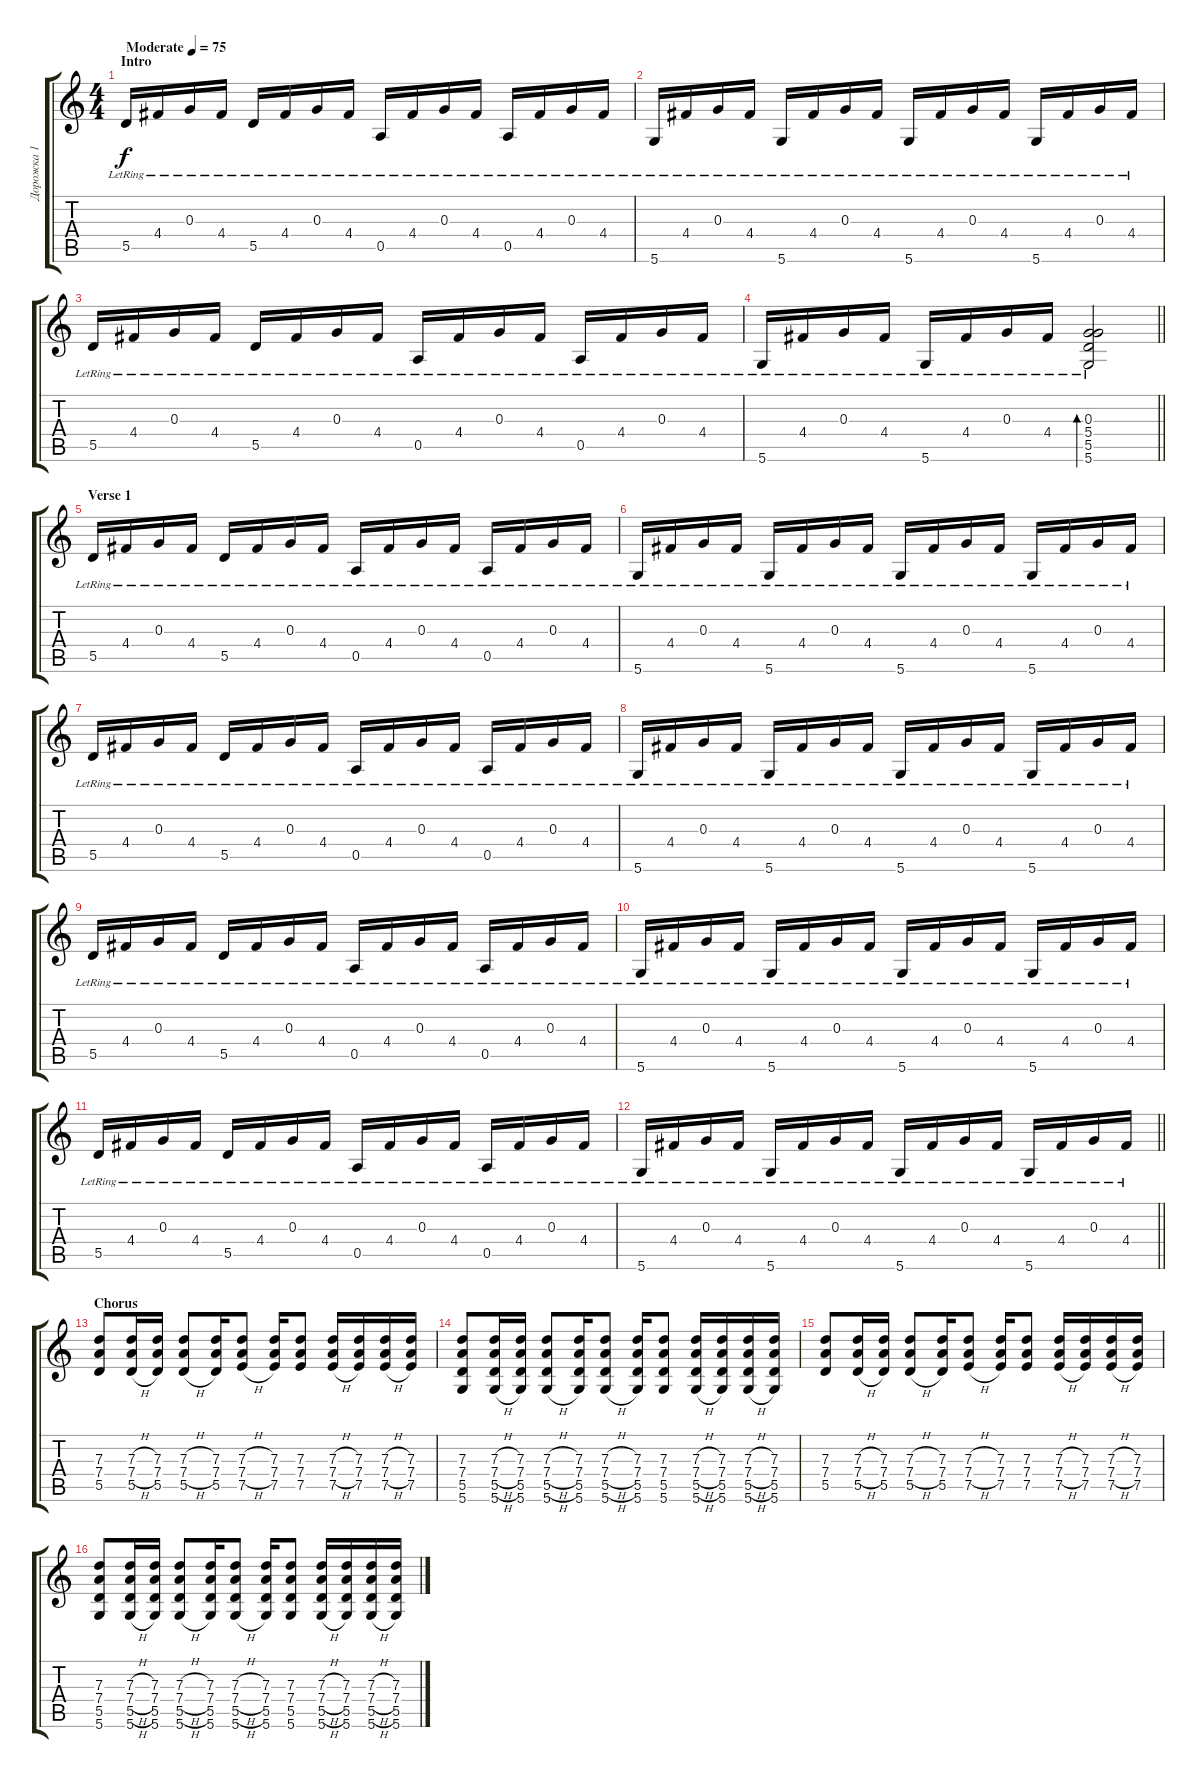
\track ("Дорожка 1" "Дорожка 1") {instrument acousticguitarsteel}
\staff {score tabs}
\tuning (E4 B3 G3 D3 A2 D2) {hide}
\ts (4 4)
\section ("" "Intro")
\tempo (75 "Moderate")
\clef g2
\ks c
5.5{lr}.16{dy f instrument acousticguitarsteel} 4.4{lr}.16 0.3{lr}.16 4.4{lr}.16 5.5{lr}.16 4.4{lr}.16 0.3{lr}.16 4.4{lr}.16 0.5{lr}.16 4.4{lr}.16 0.3{lr}.16 4.4{lr}.16 0.5{lr}.16 4.4{lr}.16 0.3{lr}.16 4.4{lr}.16 |
5.6{lr}.16 4.4{lr}.16 0.3{lr}.16 4.4{lr}.16 5.6{lr}.16 4.4{lr}.16 0.3{lr}.16 4.4{lr}.16 5.6{lr}.16 4.4{lr}.16 0.3{lr}.16 4.4{lr}.16 5.6{lr}.16 4.4{lr}.16 0.3{lr}.16 4.4{lr}.16 |
5.5{lr}.16 4.4{lr}.16 0.3{lr}.16 4.4{lr}.16 5.5{lr}.16 4.4{lr}.16 0.3{lr}.16 4.4{lr}.16 0.5{lr}.16 4.4{lr}.16 0.3{lr}.16 4.4{lr}.16 0.5{lr}.16 4.4{lr}.16 0.3{lr}.16 4.4{lr}.16 |
\barLineRight lightlight
5.6{lr}.16 4.4{lr}.16 0.3{lr}.16 4.4{lr}.16 5.6{lr}.16 4.4{lr}.16 0.3{lr}.16 4.4{lr}.16 (0.3{lr} 5.4{lr} 5.5{lr} 5.6{lr}).2{bd 60} |
\section ("" "Verse 1")
5.5{lr}.16 4.4{lr}.16 0.3{lr}.16 4.4{lr}.16 5.5{lr}.16 4.4{lr}.16 0.3{lr}.16 4.4{lr}.16 0.5{lr}.16 4.4{lr}.16 0.3{lr}.16 4.4{lr}.16 0.5{lr}.16 4.4{lr}.16 0.3{lr}.16 4.4{lr}.16 |
5.6{lr}.16 4.4{lr}.16 0.3{lr}.16 4.4{lr}.16 5.6{lr}.16 4.4{lr}.16 0.3{lr}.16 4.4{lr}.16 5.6{lr}.16 4.4{lr}.16 0.3{lr}.16 4.4{lr}.16 5.6{lr}.16 4.4{lr}.16 0.3{lr}.16 4.4{lr}.16 |
5.5{lr}.16 4.4{lr}.16 0.3{lr}.16 4.4{lr}.16 5.5{lr}.16 4.4{lr}.16 0.3{lr}.16 4.4{lr}.16 0.5{lr}.16 4.4{lr}.16 0.3{lr}.16 4.4{lr}.16 0.5{lr}.16 4.4{lr}.16 0.3{lr}.16 4.4{lr}.16 |
5.6{lr}.16 4.4{lr}.16 0.3{lr}.16 4.4{lr}.16 5.6{lr}.16 4.4{lr}.16 0.3{lr}.16 4.4{lr}.16 5.6{lr}.16 4.4{lr}.16 0.3{lr}.16 4.4{lr}.16 5.6{lr}.16 4.4{lr}.16 0.3{lr}.16 4.4{lr}.16 |
5.5{lr}.16 4.4{lr}.16 0.3{lr}.16 4.4{lr}.16 5.5{lr}.16 4.4{lr}.16 0.3{lr}.16 4.4{lr}.16 0.5{lr}.16 4.4{lr}.16 0.3{lr}.16 4.4{lr}.16 0.5{lr}.16 4.4{lr}.16 0.3{lr}.16 4.4{lr}.16 |
5.6{lr}.16 4.4{lr}.16 0.3{lr}.16 4.4{lr}.16 5.6{lr}.16 4.4{lr}.16 0.3{lr}.16 4.4{lr}.16 5.6{lr}.16 4.4{lr}.16 0.3{lr}.16 4.4{lr}.16 5.6{lr}.16 4.4{lr}.16 0.3{lr}.16 4.4{lr}.16 |
5.5{lr}.16 4.4{lr}.16 0.3{lr}.16 4.4{lr}.16 5.5{lr}.16 4.4{lr}.16 0.3{lr}.16 4.4{lr}.16 0.5{lr}.16 4.4{lr}.16 0.3{lr}.16 4.4{lr}.16 0.5{lr}.16 4.4{lr}.16 0.3{lr}.16 4.4{lr}.16 |
\barLineRight lightlight
5.6{lr}.16 4.4{lr}.16 0.3{lr}.16 4.4{lr}.16 5.6{lr}.16 4.4{lr}.16 0.3{lr}.16 4.4{lr}.16 5.6{lr}.16 4.4{lr}.16 0.3{lr}.16 4.4{lr}.16 5.6{lr}.16 4.4{lr}.16 0.3{lr}.16 4.4{lr}.16 |
\section ("" "Chorus")
(7.3 7.4 5.5).8 (7.3{h} 7.4{h} 5.5{h}).16 (7.3 7.4 5.5).16 (7.3{h} 7.4{h} 5.5{h}).8 (7.3 7.4 5.5).16 (7.3{h} 7.4{h} 7.5{h}).8 (7.3 7.4 7.5).16 (7.3 7.4 7.5).8 (7.3{h} 7.4{h} 7.5{h}).16 (7.3 7.4 7.5).16 (7.3{h} 7.4{h} 7.5{h}).16 (7.3 7.4 7.5).16 |
(7.3 7.4 5.5 5.6).8 (7.3{h} 7.4{h} 5.5{h} 5.6{h}).16 (7.3 7.4 5.5 5.6).16 (7.3{h} 7.4{h} 5.5{h} 5.6{h}).8 (7.3 7.4 5.5 5.6).16 (7.3{h} 7.4{h} 5.5{h} 5.6{h}).8 (7.3 7.4 5.5 5.6).16 (7.3 7.4 5.5 5.6).8 (7.3{h} 7.4{h} 5.5{h} 5.6{h}).16 (7.3 7.4 5.5 5.6).16 (7.3{h} 7.4{h} 5.5{h} 5.6{h}).16 (7.3 7.4 5.5 5.6).16 |
(7.3 7.4 5.5).8 (7.3{h} 7.4{h} 5.5{h}).16 (7.3 7.4 5.5).16 (7.3{h} 7.4{h} 5.5{h}).8 (7.3 7.4 5.5).16 (7.3{h} 7.4{h} 7.5{h}).8 (7.3 7.4 7.5).16 (7.3 7.4 7.5).8 (7.3{h} 7.4{h} 7.5{h}).16 (7.3 7.4 7.5).16 (7.3{h} 7.4{h} 7.5{h}).16 (7.3 7.4 7.5).16 |
(7.3 7.4 5.5 5.6).8 (7.3{h} 7.4{h} 5.5{h} 5.6{h}).16 (7.3 7.4 5.5 5.6).16 (7.3{h} 7.4{h} 5.5{h} 5.6{h}).8 (7.3 7.4 5.5 5.6).16 (7.3{h} 7.4{h} 5.5{h} 5.6{h}).8 (7.3 7.4 5.5 5.6).16 (7.3 7.4 5.5 5.6).8 (7.3{h} 7.4{h} 5.5{h} 5.6{h}).16 (7.3 7.4 5.5 5.6).16 (7.3{h} 7.4{h} 5.5{h} 5.6{h}).16 (7.3 7.4 5.5 5.6).16
